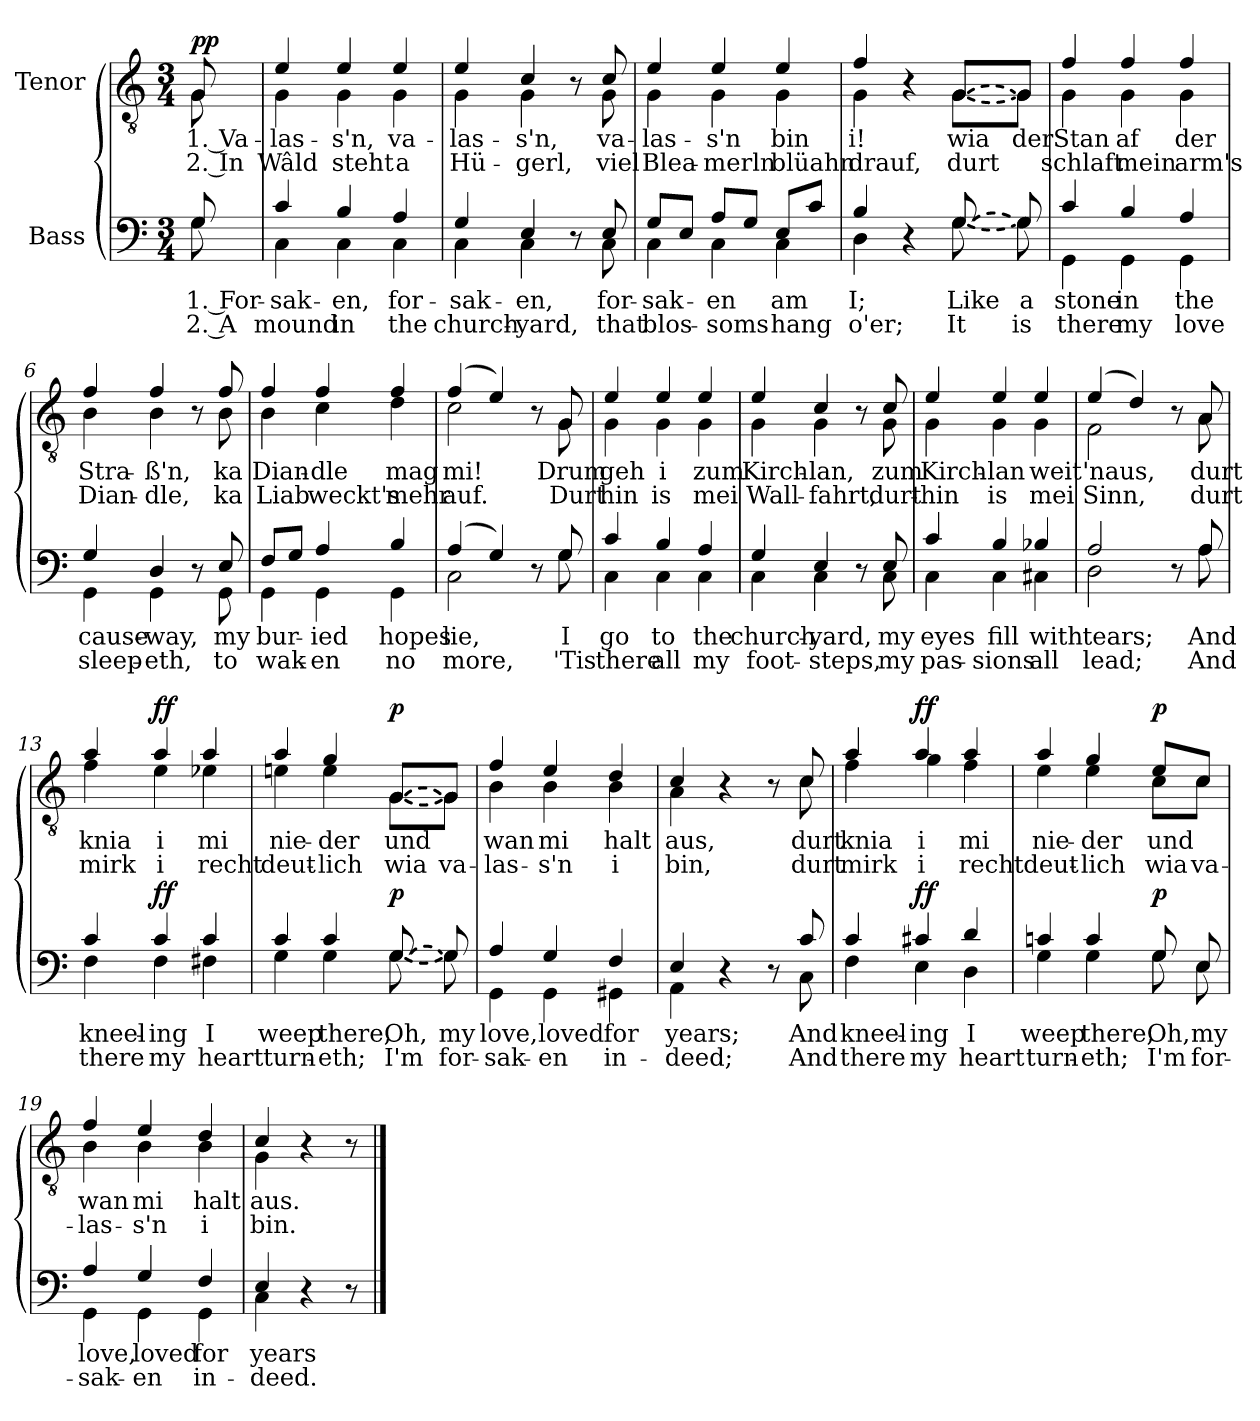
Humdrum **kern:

**kern	**text	**text	**dynam	**kern	**text	**text	**dynam
*part2	*part2	*part2	*part2	*part1	*part1	*part1	*part1
*staff2	*staff2	*staff2	*staff2	*staff1	*staff1	*staff1	*staff1
*I"Bass	*	*	*	*I"Tenor	*	*	*
*clefF4	*	*	*	*clefGv2	*	*	*
*k[]	*	*	*	*k[]	*	*	*
*M3/4	*	*	*	*M3/4	*	*	*
=	=	=	=	=	=	=	=
!	!	!	!	!LO:TX:a:B:t=Andante / Slow	!	!	!
!LO:TX:a:t=Bariton	!	!	!	!	!	!	!
!	!LO:LY:b	!LO:LY:b	!LO:DY:a	!	!LO:LY:b	!LO:LY:b	!
*^	*	*	*	*^	*	*	*
!	!	!	!	!LO:DY:n=1:b	!	!	!	!	!LO:DY:a
8G/	8G\	1. For-	2. A	mf pp	8G/	8G\	1. Va-	2. In	pp
=1	=1	=1	=1	=1	=1	=1	=1	=1	=1
!	!	!LO:LY:b	!LO:LY:b	!	!	!	!LO:LY:b	!LO:LY:b	!
4c/	4C\	-sak-	mound	.	4e/	4G\	-las-	Wâld	.
!	!	!LO:LY:b	!LO:LY:b	!	!	!	!LO:LY:b	!LO:LY:b	!
4B/	4C\	-en,	in	.	4e/	4G\	-s'n,	steht	.
!	!	!LO:LY:b	!LO:LY:b	!	!	!	!LO:LY:b	!LO:LY:b	!
4A/	4C\	for-	the	.	4e/	4G\	va-	a	.
=2	=2	=2	=2	=2	=2	=2	=2	=2	=2
!	!	!LO:LY:b	!LO:LY:b	!	!	!	!LO:LY:b	!LO:LY:b	!
4G/	4C\	-sak-	church-	.	4e/	4G\	-las-	Hü-	.
!	!	!LO:LY:b	!LO:LY:b	!	!	!	!LO:LY:b	!LO:LY:b	!
4E/	4C\	-en,	-yard,	.	4c/	4G\	-s'n,	-gerl,	.
8r	8ryy	.	.	.	8r	8ryy	.	.	.
!	!	!LO:LY:b	!LO:LY:b	!	!	!	!LO:LY:b	!LO:LY:b	!
8E/	8C\	for-	that	.	8c/	8G\	va-	viel	.
=3	=3	=3	=3	=3	=3	=3	=3	=3	=3
!	!	!LO:LY:b	!LO:LY:b	!	!	!	!LO:LY:b	!LO:LY:b	!
8G/L	4C\	-sak-	blos-	.	4e/	4G\	-las-	Blea-	.
8E/J	.	.	.	.	.	.	.	.	.
!	!	!	!LO:LY:b	!	!	!	!	!	!
!	!	!LO:LY:b	!	!	!	!	!LO:LY:b	!LO:LY:b	!
8A/L	4C\	-en	-soms	.	4e/	4G\	-s'n	-merln	.
8G/J	.	.	.	.	.	.	.	.	.
!	!	!LO:LY:b	!LO:LY:b	!	!	!	!LO:LY:b	!LO:LY:b	!
8E/L	4C\	am	hang	.	4e/	4G\	bin	blüahn	.
8c/J	.	.	.	.	.	.	.	.	.
=4	=4	=4	=4	=4	=4	=4	=4	=4	=4
!	!	!LO:LY:b	!LO:LY:b	!	!	!	!LO:LY:b	!LO:LY:b	!
4B/	4D\	I;	o'er;	.	4f/	4G\	i!	drauf,	.
4r	4ryy	.	.	.	4r	4ryy	.	.	.
!LO:T:dash	!LO:T:dash	!LO:LY:b	!LO:LY:b	!	!LO:T:dash	!LO:T:dash	!LO:LY:b	!LO:LY:b	!
[8G/	[8G\	Like	It	.	[8G/L	[8G\L	wia	durt	.
!	!	!LO:LY:b	!LO:LY:b	!	!	!	!LO:LY:b	!	!
8G/]	8G\]	a	is	.	8G/J]	8G\J]	der	.	.
!!LO:LB:g=z	!!
=5	=5	=5	=5	=5	=5	=5	=5	=5	=5
!	!	!LO:LY:b	!LO:LY:b	!	!	!	!LO:LY:b	!LO:LY:b	!
4c/	4GG\	stone	there	.	4f/	4G\	Stan	schlaft	.
!	!	!LO:LY:b	!LO:LY:b	!	!	!	!LO:LY:b	!LO:LY:b	!
4B/	4GG\	in	my	.	4f/	4G\	af	mein	.
!	!	!LO:LY:b	!LO:LY:b	!	!	!	!LO:LY:b	!LO:LY:b	!
4A/	4GG\	the	love	.	4f/	4G\	der	arm's	.
=6	=6	=6	=6	=6	=6	=6	=6	=6	=6
!	!	!LO:LY:b	!LO:LY:b	!	!	!	!LO:LY:b	!LO:LY:b	!
4G/	4GG\	cause-	sleep-	.	4f/	4B\	Stra-	Dian-	.
!	!	!LO:LY:b	!LO:LY:b	!	!	!	!LO:LY:b	!LO:LY:b	!
4D/	4GG\	-way,	-eth,	.	4f/	4B\	-ß'n,	-dle,	.
8r	8ryy	.	.	.	8r	8ryy	.	.	.
!	!	!LO:LY:b	!LO:LY:b	!	!	!	!LO:LY:b	!LO:LY:b	!
8E/	8GG\	my	to	.	8f/	8B\	ka	ka	.
=7	=7	=7	=7	=7	=7	=7	=7	=7	=7
!	!	!LO:LY:b	!LO:LY:b	!	!	!	!LO:LY:b	!LO:LY:b	!
8F/L	4GG\	bur-	wak-	.	4f/	4B\	Dian-	Liab	.
8G/J	.	.	.	.	.	.	.	.	.
!	!	!LO:LY:b	!LO:LY:b	!	!	!	!LO:LY:b	!LO:LY:b	!
4A/	4GG\	-ied	-en	.	4f/	4c\	-dle	weckt's	.
!	!	!LO:LY:b	!LO:LY:b	!	!	!	!LO:LY:b	!LO:LY:b	!
4B/	4GG\	hopes	no	.	4f/	4d\	mag	mehr	.
=8	=8	=8	=8	=8	=8	=8	=8	=8	=8
!	!	!LO:LY:b	!LO:LY:b	!	!	!	!LO:LY:b	!LO:LY:b	!
(4A/	2C\	lie,	more,	.	(4f/	2c\	mi!	auf.	.
4G/)	.	.	.	.	4e/)	.	.	.	.
8r	8ryy	.	.	.	8r	8ryy	.	.	.
!	!	!LO:LY:b	!LO:LY:b	!	!	!	!LO:LY:b	!LO:LY:b	!
8G/	8G\	I	'Tis	.	8G/	8G\	Drum	Durt	.
=9	=9	=9	=9	=9	=9	=9	=9	=9	=9
!	!	!LO:LY:b	!LO:LY:b	!	!	!	!LO:LY:b	!LO:LY:b	!
4c/	4C\	go	there	.	4e/	4G\	geh	hin	.
!	!	!LO:LY:b	!LO:LY:b	!	!	!	!LO:LY:b	!LO:LY:b	!
4B/	4C\	to	all	.	4e/	4G\	i	is	.
!	!	!LO:LY:b	!LO:LY:b	!	!	!	!LO:LY:b	!LO:LY:b	!
4A/	4C\	the	my	.	4e/	4G\	zum	mei	.
!!LO:LB:g=z	!!
=10	=10	=10	=10	=10	=10	=10	=10	=10	=10
!	!	!LO:LY:b	!LO:LY:b	!	!	!	!LO:LY:b	!LO:LY:b	!
4G/	4C\	church-	foot-	.	4e/	4G\	Kirch-	Wall-	.
!	!	!LO:LY:b	!LO:LY:b	!	!	!	!LO:LY:b	!LO:LY:b	!
4E/	4C\	-yard,	-steps,	.	4c/	4G\	-lan,	-fahrt,	.
8r	8ryy	.	.	.	8r	8ryy	.	.	.
!	!	!LO:LY:b	!LO:LY:b	!	!	!	!LO:LY:b	!LO:LY:b	!
8E/	8C\	my	my	.	8c/	8G\	zum	durt-	.
=11	=11	=11	=11	=11	=11	=11	=11	=11	=11
!	!	!LO:LY:b	!LO:LY:b	!	!	!	!LO:LY:b	!LO:LY:b	!
4c/	4C\	eyes	pas-	.	4e/	4G\	Kirch-	-hin	.
!	!	!LO:LY:b	!LO:LY:b	!	!	!	!LO:LY:b	!LO:LY:b	!
4B/	4C\	fill	-sions	.	4e/	4G\	-lan	is	.
!	!	!LO:LY:b	!LO:LY:b	!	!	!	!LO:LY:b	!LO:LY:b	!
4B-X/	4C#X\	with	all	.	4e/	4G\	weit	mei	.
=12	=12	=12	=12	=12	=12	=12	=12	=12	=12
!	!	!LO:LY:b	!LO:LY:b	!	!	!	!LO:LY:b	!LO:LY:b	!
2A/	2D\	tears;	lead;	.	(4e/	2F\	'naus,	Sinn,	.
.	.	.	.	.	4d/)	.	.	.	.
8r	8ryy	.	.	.	8r	8ryy	.	.	.
!	!	!LO:LY:b	!LO:LY:b	!	!	!	!LO:LY:b	!LO:LY:b	!
8A/	8A\	And	And	.	8A/	8A\	durt	durt	.
=13	=13	=13	=13	=13	=13	=13	=13	=13	=13
!	!	!LO:LY:b	!LO:LY:b	!	!	!	!LO:LY:b	!LO:LY:b	!
4c/	4F\	kneel-	there	.	4a/	4f\	knia	mirk	.
!	!	!LO:LY:b	!LO:LY:b	!LO:DY:a	!	!	!LO:LY:b	!LO:LY:b	!LO:DY:a
4c/	4F\	-ing	my	ff	4a/	4e\	i	i	ff
!	!	!LO:LY:b	!LO:LY:b	!	!	!	!LO:LY:b	!LO:LY:b	!
4c/	4F#X\	I	heart	.	4a/	4e-X\	mi	recht	.
=14	=14	=14	=14	=14	=14	=14	=14	=14	=14
!	!	!LO:LY:b	!LO:LY:b	!	!	!	!LO:LY:b	!LO:LY:b	!
4c/	4G\	weep	turn-	.	4a/	4en\	nie-	deut-	.
!	!	!LO:LY:b	!LO:LY:b	!	!	!	!LO:LY:b	!LO:LY:b	!
4c/	4G\	there,	-eth;	.	4g/	4e\	-der	-lich	.
!LO:T:dash	!LO:T:dash	!LO:LY:b	!LO:LY:b	!LO:DY:a	!LO:T:dash	!LO:T:dash	!LO:LY:b	!LO:LY:b	!LO:DY:a
[8G/	[8G\	Oh,	I'm	p	[8G/L	[8G\L	und	wia	p
!	!	!LO:LY:b	!LO:LY:b	!	!	!	!	!LO:LY:b	!
8G/]	8G\]	my	for-	.	8G/J]	8G\J]	.	va-	.
!!LO:LB:g=z	!!
=15	=15	=15	=15	=15	=15	=15	=15	=15	=15
!	!	!LO:LY:b	!LO:LY:b	!	!	!	!LO:LY:b	!LO:LY:b	!
4A/	4GG\	love,	-sak-	.	4f/	4B\	wan	-las-	.
!	!	!LO:LY:b	!LO:LY:b	!	!	!	!LO:LY:b	!LO:LY:b	!
4G/	4GG\	loved	-en	.	4e/	4B\	mi	-s'n	.
!	!	!LO:LY:b	!LO:LY:b	!	!	!	!LO:LY:b	!LO:LY:b	!
4F/	4GG#X\	for	in-	.	4d/	4B\	halt	i	.
=16	=16	=16	=16	=16	=16	=16	=16	=16	=16
!	!	!LO:LY:b	!LO:LY:b	!	!	!	!LO:LY:b	!LO:LY:b	!
4E/	4AA\	years;	-deed;	.	4c/	4A\	aus,	bin,	.
4r	4ryy	.	.	.	4r	4ryy	.	.	.
8r	8ryy	.	.	.	8r	8ryy	.	.	.
!	!	!LO:LY:b	!LO:LY:b	!	!	!	!LO:LY:b	!LO:LY:b	!
8c/	8C\	And	And	.	8c/	8c\	durt	durt	.
=17	=17	=17	=17	=17	=17	=17	=17	=17	=17
!	!	!LO:LY:b	!LO:LY:b	!	!	!	!LO:LY:b	!LO:LY:b	!
4c/	4F\	kneel-	there	.	4a/	4f\	knia	mirk	.
!	!	!LO:LY:b	!LO:LY:b	!LO:DY:a	!	!	!LO:LY:b	!LO:LY:b	!LO:DY:a
4c#X/	4E\	-ing	my	ff	4a/	4g\	i	i	ff
!	!	!LO:LY:b	!LO:LY:b	!	!	!	!LO:LY:b	!LO:LY:b	!
4d/	4D\	I	heart	.	4a/	4f\	mi	recht	.
=18	=18	=18	=18	=18	=18	=18	=18	=18	=18
!	!	!LO:LY:b	!LO:LY:b	!	!	!	!LO:LY:b	!LO:LY:b	!
4cn/	4G\	weep	turn-	.	4a/	4e\	nie-	deut-	.
!	!	!LO:LY:b	!LO:LY:b	!	!	!	!LO:LY:b	!LO:LY:b	!
4c/	4G\	there,	-eth;	.	4g/	4e\	-der	-lich	.
!	!	!LO:LY:b	!LO:LY:b	!LO:DY:a	!	!	!LO:LY:b	!LO:LY:b	!LO:DY:a
8G/	8G\	Oh,	I'm	p	8e/L	8c\L	und	wia	p
!	!	!LO:LY:b	!LO:LY:b	!	!	!	!	!LO:LY:b	!
8E/	8E\	my	for-	.	8c/J	8c\J	.	va-	.
=19	=19	=19	=19	=19	=19	=19	=19	=19	=19
!	!	!LO:LY:b	!LO:LY:b	!	!	!	!LO:LY:b	!LO:LY:b	!
4A/	4GG\	love,	-sak-	.	4f/	4B\	wan	-las-	.
!	!	!LO:LY:b	!LO:LY:b	!	!	!	!LO:LY:b	!LO:LY:b	!
4G/	4GG\	loved	-en	.	4e/	4B\	mi	-s'n	.
!	!	!LO:LY:b	!LO:LY:b	!	!	!	!LO:LY:b	!LO:LY:b	!
4F/	4GG\	for	in-	.	4d/	4B\	halt	i	.
=20	=20	=20	=20	=20	=20	=20	=20	=20	=20
!	!	!LO:LY:b	!LO:LY:b	!	!	!	!LO:LY:b	!LO:LY:b	!
4E/	4C\	years	-deed.	.	4c/	4G\	aus.	bin.	.
4r	4ryy	.	.	.	4r	4ryy	.	.	.
8r	8ryy	.	.	.	8r	8ryy	.	.	.
*v	*v	*	*	*	*	*	*	*	*
*	*	*	*	*v	*v	*	*	*
==	==	==	==	==	==	==	==
*-	*-	*-	*-	*-	*-	*-	*-
